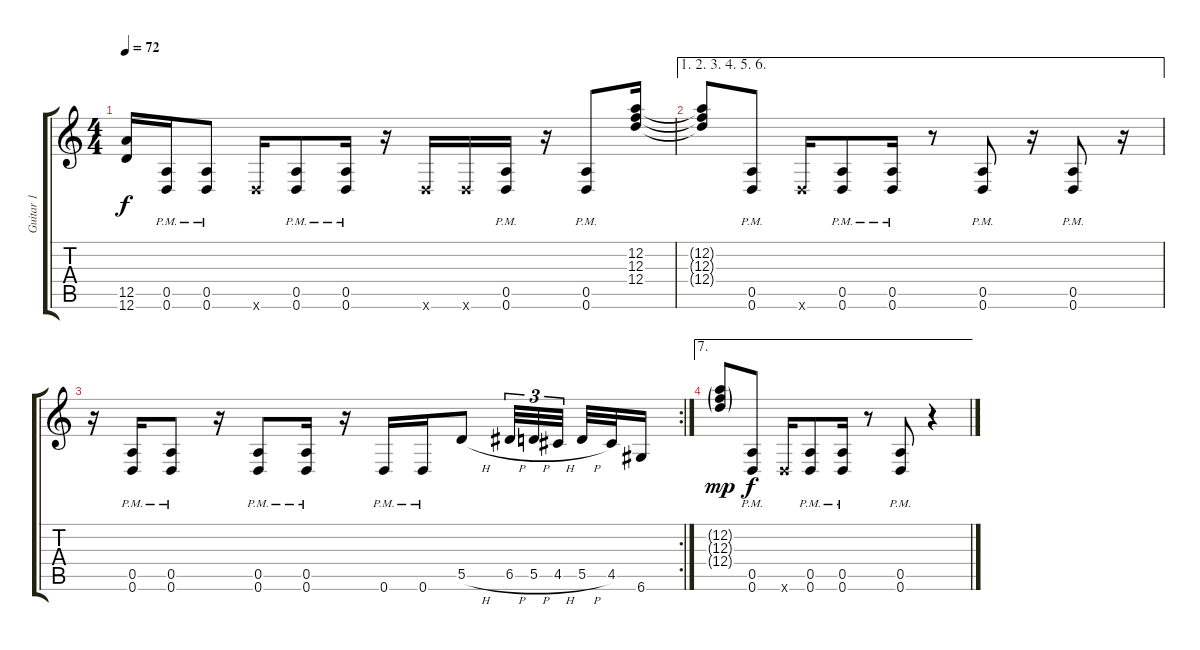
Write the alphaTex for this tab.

\track ("Guitar 1" "Guitar 1") {instrument overdrivenguitar}
\staff {score tabs}
\tuning (E4 A3 F3 D3 A2 D2) {hide}
\ts (4 4)
\tempo 72
\clef g2
\ks c
(12.5{t} 12.6{t}).16{dy f} (0.5{pm} 0.6{pm}).16 (0.5{pm} 0.6{pm}).8 0.6{x}.16 (0.5{pm} 0.6{pm}).8 (0.5{pm} 0.6{pm}).16 r.16 0.6{x}.16 0.6{x}.16 (0.5{pm} 0.6{pm}).16 r.16 (0.5{pm} 0.6{pm}).8 (12.2 12.3 12.4).16 |
\ae (1 2 3 4 5 6)
(12.2{t} 12.3{t} 12.4{t}).8 (0.5{pm} 0.6{pm}).8 0.6{x}.16 (0.5{pm} 0.6{pm}).8 (0.5{pm} 0.6{pm}).16 r.8 (0.5{pm} 0.6{pm}).8 r.16 (0.5{pm} 0.6{pm}).8 r.16 |
\rc 2
r.16 (0.5{pm} 0.6{pm}).16 (0.5{pm} 0.6{pm}).8 r.16 (0.5{pm} 0.6{pm}).8 (0.5{pm} 0.6{pm}).16 r.16 0.6{pm}.16 0.6{pm}.16 5.5{h}.8 6.5{h}.32{tu (3 2)} 5.5{h}.32{tu (3 2)} 4.5{h}.32{tu (3 2) beam splitsecondary} 5.5{h}.32 4.5.32 6.6.16 |
\ae 7
(12.2{g} 12.3{g} 12.4{g}).8{dy mp} (0.5{pm} 0.6{pm}).8{dy f} 0.6{x}.16 (0.5{pm} 0.6{pm}).8 (0.5{pm} 0.6{pm}).16 r.8 (0.5{pm} 0.6{pm}).8 r.4
